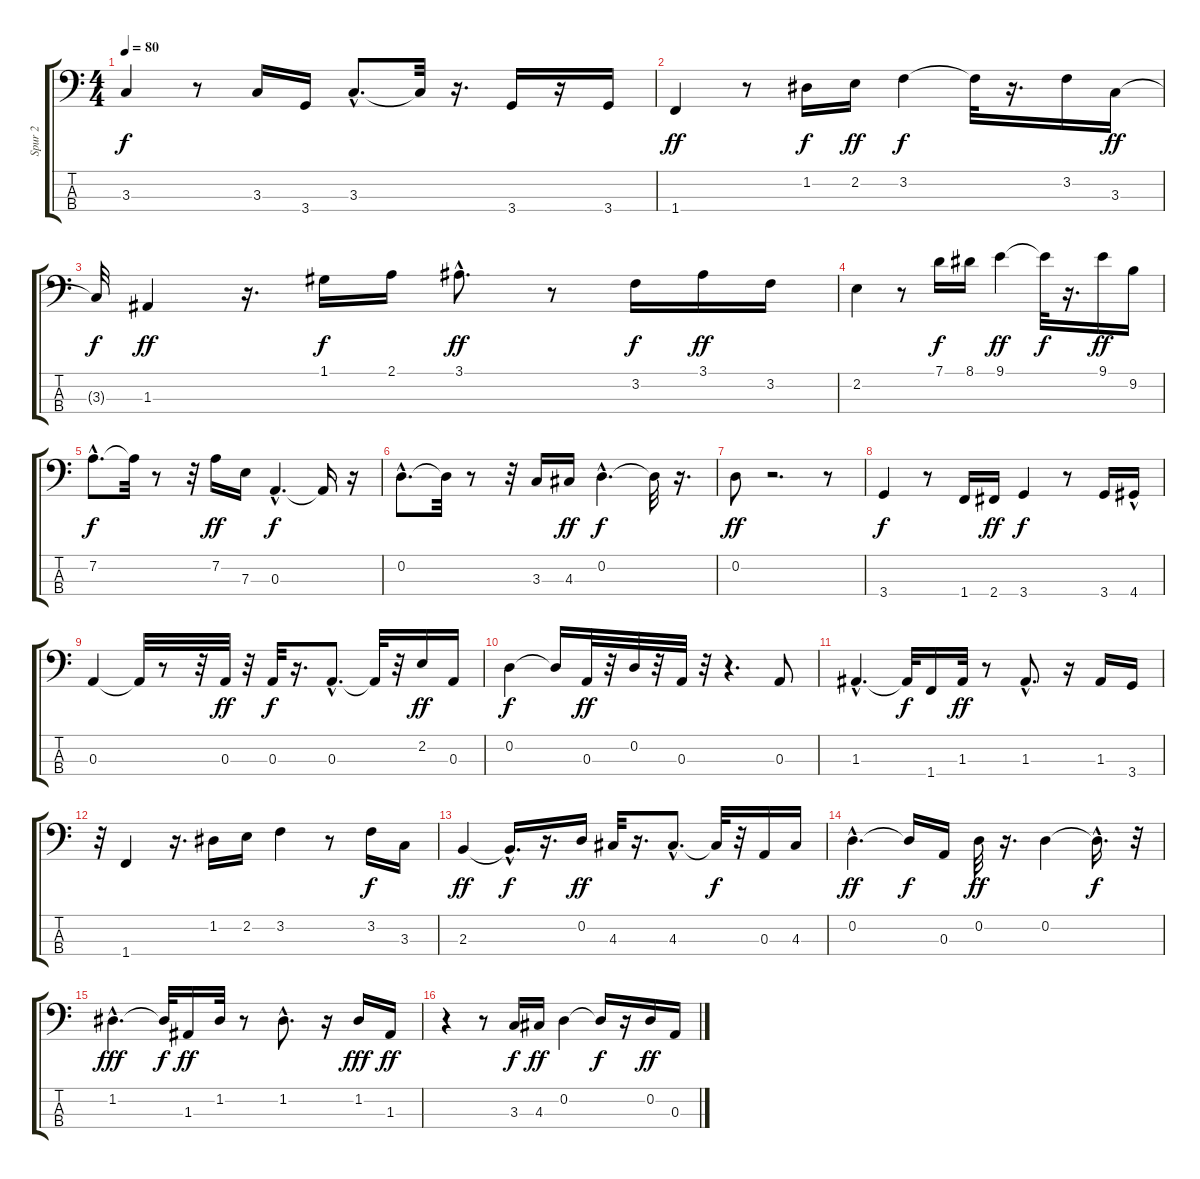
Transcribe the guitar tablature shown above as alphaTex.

\track ("Spur 2" "Spur 2") {instrument electricbassfinger}
\staff {score tabs}
\tuning (G2 D2 A1 E1) {hide}
\ts (4 4)
\tempo 80
\clef f4
\ks c
3.3.4{dy f} r.8 3.3.16 3.4.16 3.3{hac}.8{d} 3.3{t}.32 r.16{d} 3.4.16 r.16 3.4.16 |
1.4.4{dy ff} r.8 1.2.16{dy f} 2.2.16{dy ff} 3.2.4{dy f} 3.2{t}.32 r.16{d} 3.2.16 3.3.16{dy ff} |
3.3{t}.32{dy f} 1.3.4{dy ff} r.16{d} 1.1.16{dy f} 2.1.16 3.1{hac}.8{d dy ff} r.8 3.2.16{dy f} 3.1.16{dy ff} 3.2.16 |
2.2.4 r.8 7.1.16{dy f} 8.1.16 9.1.4{dy ff} 9.1{t}.32{dy f} r.16{d} 9.1.16{dy ff} 9.2.16 |
7.2{hac}.8{d dy f} 7.2{t}.32 r.8 r.32 7.2.16{dy ff} 7.3.16 0.3{hac}.4{d dy f} 0.3{t}.16 r.16 |
0.2{hac}.8{d} 0.2{t}.32 r.8 r.32 3.3.16 4.3.16{dy ff} 0.2{hac}.4{d dy f} 0.2{t}.32 r.16{d} |
0.2.8{dy ff} r.2{d} r.8 |
3.4.4{dy f} r.8 1.4.16 2.4.16{dy ff} 3.4.4{dy f} r.8 3.4.16 4.4{hac}.16 |
0.3.4 0.3{t}.32 r.8 r.32 0.3.32{dy ff} r.32 0.3.32{dy f} r.16{d} 0.3{hac}.8{d} 0.3{t}.32 r.32 2.2.16{dy ff} 0.3.16 |
0.2.4{dy f} 0.2{t}.16 0.3.32{dy ff} r.32 0.2.32 r.32 0.3.32 r.32 r.4{d} 0.3.8 |
1.3{hac}.4{d} 1.3{t}.32{dy f} 1.4.16 1.3.32{dy ff} r.8 1.3{hac}.8{d} r.16 1.3.16 3.4.16 |
r.32 1.4.4 r.16{d} 1.2.16 2.2.16 3.2.4 r.8 3.2.16{dy f} 3.3.16 |
2.3.4{dy ff} 2.3{hac t}.16{d dy f} r.16{d} 0.2.16{dy ff} 4.3.32 r.16{d} 4.3{hac}.8{d} 4.3{t}.32{dy f} r.32 0.3.16 4.3.16 |
0.2{hac}.4{d dy ff} 0.2{t}.16{dy f} 0.3.16 0.2.32{dy ff} r.16{d} 0.2.4 0.2{hac t}.16{d dy f} r.32 |
1.2{hac}.4{d dy fff} 1.2{t}.32{dy f} 1.3.16{dy ff} 1.2.32 r.8 1.2{hac}.8{d} r.16 1.2.16{dy fff} 1.3.16{dy ff} |
r.4 r.8 3.3.16{dy f} 4.3.16{dy ff} 0.2.4 0.2{t}.16{dy f} r.16 0.2.16{dy ff} 0.3.16
